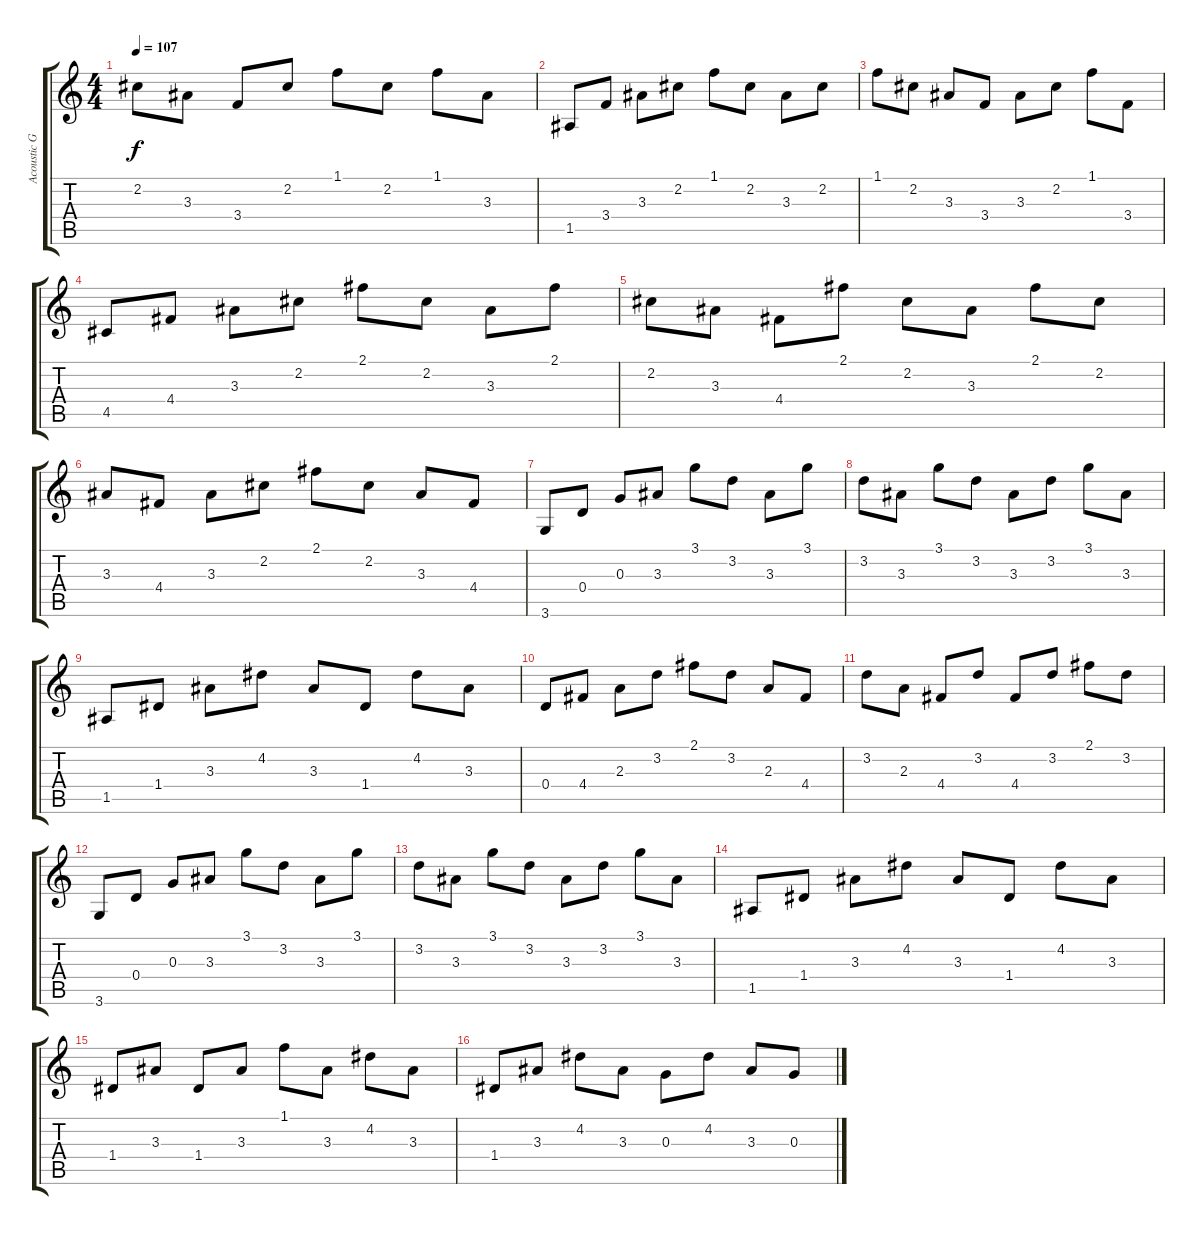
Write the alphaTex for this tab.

\track ("Acoustic Guitar" "Acoustic G") {instrument acousticguitarsteel}
\staff {score tabs}
\tuning (E4 B3 G3 D3 A2 E2) {hide}
\ts (4 4)
\tempo 107
\clef g2
\ks c
2.2.8{dy f} 3.3.8 3.4.8 2.2.8 1.1.8 2.2.8 1.1.8 3.3.8 |
1.5.8 3.4.8 3.3.8 2.2.8 1.1.8 2.2.8 3.3.8 2.2.8 |
1.1.8 2.2.8 3.3.8 3.4.8 3.3.8 2.2.8 1.1.8 3.4.8 |
4.5.8 4.4.8 3.3.8 2.2.8 2.1.8 2.2.8 3.3.8 2.1.8 |
2.2.8 3.3.8 4.4.8 2.1.8 2.2.8 3.3.8 2.1.8 2.2.8 |
3.3.8 4.4.8 3.3.8 2.2.8 2.1.8 2.2.8 3.3.8 4.4.8 |
3.6.8 0.4.8 0.3.8 3.3.8 3.1.8 3.2.8 3.3.8 3.1.8 |
3.2.8 3.3.8 3.1.8 3.2.8 3.3.8 3.2.8 3.1.8 3.3.8 |
1.5.8 1.4.8 3.3.8 4.2.8 3.3.8 1.4.8 4.2.8 3.3.8 |
0.4.8 4.4.8 2.3.8 3.2.8 2.1.8 3.2.8 2.3.8 4.4.8 |
3.2.8 2.3.8 4.4.8 3.2.8 4.4.8 3.2.8 2.1.8 3.2.8 |
3.6.8 0.4.8 0.3.8 3.3.8 3.1.8 3.2.8 3.3.8 3.1.8 |
3.2.8 3.3.8 3.1.8 3.2.8 3.3.8 3.2.8 3.1.8 3.3.8 |
1.5.8 1.4.8 3.3.8 4.2.8 3.3.8 1.4.8 4.2.8 3.3.8 |
1.4.8 3.3.8 1.4.8 3.3.8 1.1.8 3.3.8 4.2.8 3.3.8 |
1.4.8 3.3.8 4.2.8 3.3.8 0.3.8 4.2.8 3.3.8 0.3.8
